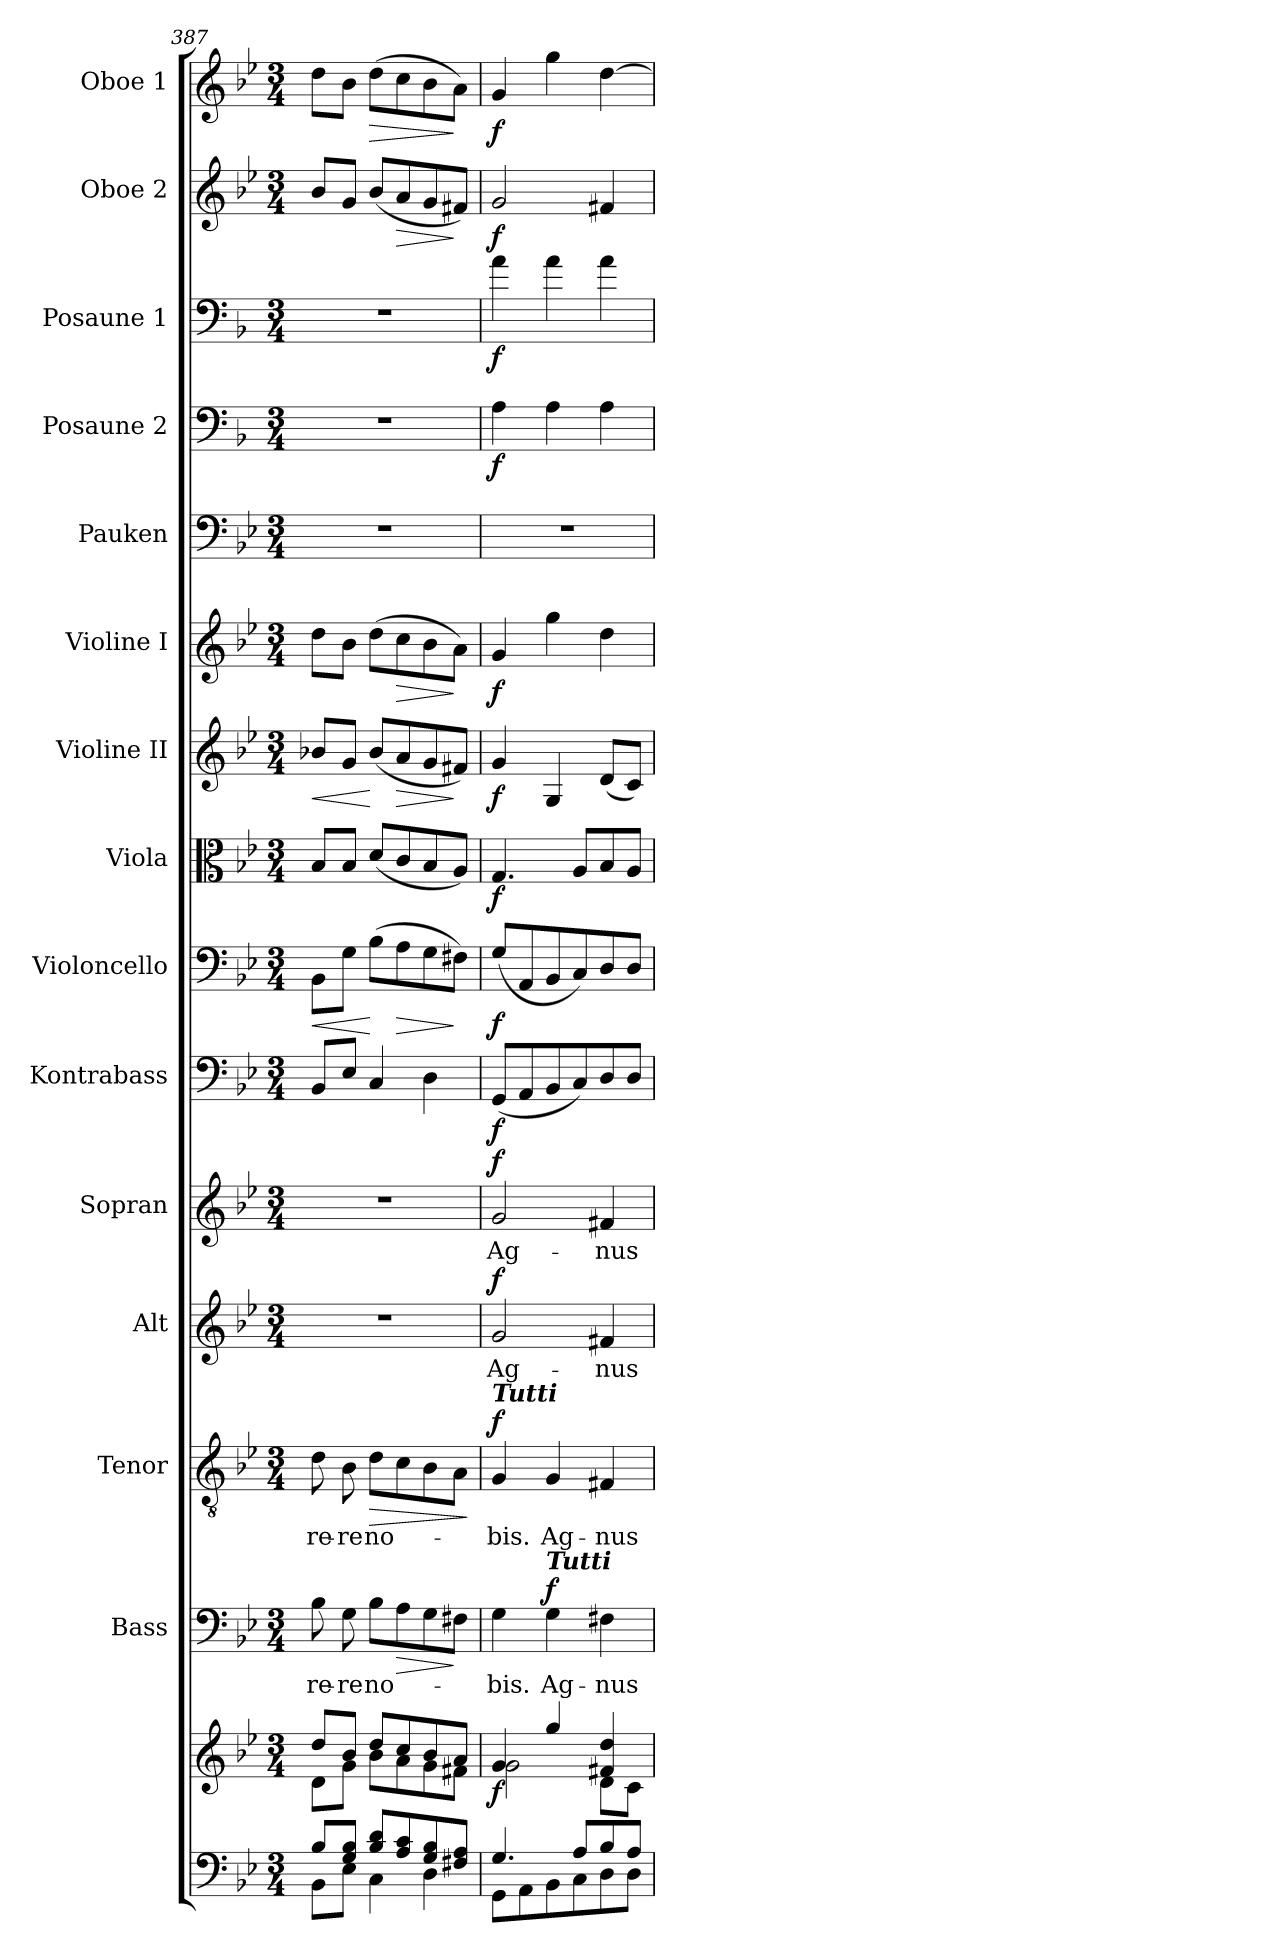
**kern	**kern	**dynam	**kern	**text	**dynam	**kern	**text	**dynam	**kern	**text	**dynam	**kern	**text	**dynam	**kern	**dynam	**kern	**dynam	**kern	**dynam	**kern	**dynam	**kern	**dynam	**kern	**kern	**dynam	**kern	**dynam	**kern	**dynam	**kern	**dynam
*part15	*part15	*part15	*part14	*part14	*part14	*part13	*part13	*part13	*part12	*part12	*part12	*part11	*part11	*part11	*part10	*part10	*part9	*part9	*part8	*part8	*part7	*part7	*part6	*part6	*part5	*part4	*part4	*part3	*part3	*part2	*part2	*part1	*part1
*staff16	*staff15	*staff15/16	*staff14	*staff14	*staff14	*staff13	*staff13	*staff13	*staff12	*staff12	*staff12	*staff11	*staff11	*staff11	*staff10	*staff10	*staff9	*staff9	*staff8	*staff8	*staff7	*staff7	*staff6	*staff6	*staff5	*staff4	*staff4	*staff3	*staff3	*staff2	*staff2	*staff1	*staff1
*	*	*	*I"Bass	*	*	*I"Tenor	*	*	*I"Alt	*	*	*I"Sopran	*	*	*I"Kontrabass	*	*I"Violoncello	*	*I"Viola	*	*I"Violine II	*	*I"Violine I	*	*I"Pauken	*I"Posaune 2	*	*I"Posaune 1	*	*I"Oboe 2	*	*I"Oboe 1	*
*	*	*	*I'B.	*	*	*I'T.	*	*	*I'A.	*	*	*I'S.	*	*	*I'Kb.	*	*I'Vc.	*	*I'Vla.	*	*I'Vl. II	*	*I'Vl. I	*	*I'Pk.	*I'Pos. 2	*	*I'Pos. 1	*	*I'Ob. 2	*	*I'Ob. 1	*
*clefF4	*clefG2	*	*clefF4	*	*	*clefGv2	*	*	*clefG2	*	*	*clefG2	*	*	*clefF4	*	*clefF4	*	*clefC3	*	*clefG2	*	*clefG2	*	*clefF4	*clefF4	*	*clefF4	*	*clefG2	*	*clefG2	*
*	*	*	*	*	*	*	*	*	*	*	*	*	*	*	*ITrd7c12	*	*	*	*	*	*	*	*	*	*	*ITrd4c7	*	*ITrd4c7	*	*	*	*	*
*k[b-e-]	*k[b-e-]	*	*k[b-e-]	*	*	*k[b-e-]	*	*	*k[b-e-]	*	*	*k[b-e-]	*	*	*k[b-e-]	*	*k[b-e-]	*	*k[b-e-]	*	*k[b-e-]	*	*k[b-e-]	*	*k[b-e-]	*k[b-e-]	*	*k[b-e-]	*	*k[b-e-]	*	*k[b-e-]	*
*B-:	*B-:	*	*B-:	*	*	*B-:	*	*	*B-:	*	*	*B-:	*	*	*B-:	*	*B-:	*	*B-:	*	*B-:	*	*B-:	*	*B-:	*B-:	*	*B-:	*	*B-:	*	*B-:	*
*M3/4	*M3/4	*	*M3/4	*	*	*M3/4	*	*	*M3/4	*	*	*M3/4	*	*	*M3/4	*	*M3/4	*	*M3/4	*	*M3/4	*	*M3/4	*	*M3/4	*M3/4	*	*M3/4	*	*M3/4	*	*M3/4	*
=387	=387	=387	=387	=387	=387	=387	=387	=387	=387	=387	=387	=387	=387	=387	=387	=387	=387	=387	=387	=387	=387	=387	=387	=387	=387	=387	=387	=387	=387	=387	=387	=387	=387
*^	*^	*	*	*	*	*	*	*	*	*	*	*	*	*	*	*	*	*	*	*	*	*	*	*	*	*	*	*	*	*	*	*	*
!	!	!	!	!	!	!LO:LY:b	!	!	!LO:LY:b	!	!	!	!	!	!	!	!	!	!	!LO:HP:b	!	!	!	!LO:HP:b	!	!	!	!	!	!	!	!	!	!	!
8B-/L	8BB-\L	8dd/L	8d\L	.	8B-\	-re-	.	8d\	-re-	.	2.r	.	.	2.r	.	.	8BBB-/L	.	8BB-\L	<	8B-/L	.	8b-X/L	<	8dd\L	.	2.r	2.r	.	2.r	.	8b-/L	.	8dd\L	.
!	!	!	!	!	!	!LO:LY:b	!	!	!LO:LY:b	!	!	!	!	!	!	!	!	!	!	!	!	!	!	!	!	!	!	!	!	!	!	!	!	!	!
8G/ 8B-/J	8E-\J	8b-/J	8g\J	.	8G\	-re	.	8B-\	-re	.	.	.	.	.	.	.	8EE-/J	.	8G\J	.	8B-/J	.	8g/J	.	8b-\J	.	.	.	.	.	.	8g/J	.	8b-\J	.
!	!	!	!	!	!	!LO:LY:b	!	!	!LO:LY:b	!LO:HP:b	!	!	!	!	!	!	!	!	!	!	!	!	!	!	!	!	!	!	!	!	!	!	!	!	!LO:HP:b
8B-/ 8d/L	4C\	8dd/L	8b-\L	.	8B-\L	no-	.	8d\L	no-	>	.	.	.	.	.	.	4CC/	.	(>8B-\L	[	(<8d/L	.	(<8b-/L	[	(>8dd\L	.	.	.	.	.	.	(<8b-/L	.	(>8dd\L	>
!	!	!	!	!	!	!	!LO:HP:b	!	!	!	!	!	!	!	!	!	!	!	!	!LO:HP:b	!	!	!	!LO:HP:b	!	!LO:HP:b	!	!	!	!	!	!	!LO:HP:b	!	!
8A/ 8c/	.	8cc/	8a\	.	8A\	.	>	8c\	.	.	.	.	.	.	.	.	.	.	8A\	>	8c/	.	8a/	>	8cc\	>	.	.	.	.	.	8a/	>	8cc\	.
8G/ 8B-/	4D\	8b-/	8g\	.	8G\	.	.	8B-\	.	.	.	.	.	.	.	.	4DD\	.	8G\	.	8B-/	.	8g/	.	8b-\	.	.	.	.	.	.	8g/	.	8b-\	.
8F#X/ 8A/J	.	8a/J	8f#X\J	.	8F#X\J	.	]	8A\J	.	.	.	.	.	.	.	.	.	.	8F#X\J)	]	8A/J)	.	8f#X/J)	]	8a\J)	]	.	.	.	.	.	8f#X/J)	]	8a\J)	]
*v	*v	*	*	*	*	*	*	*	*	*	*	*	*	*	*	*	*	*	*	*	*	*	*	*	*	*	*	*	*	*	*	*	*	*	*
*	*v	*v	*	*	*	*	*	*	*	*	*	*	*	*	*	*	*	*	*	*	*	*	*	*	*	*	*	*	*	*	*	*	*	*
.	.	.	.	.	.	.	.	]	.	.	.	.	.	.	.	.	.	.	.	.	.	.	.	.	.	.	.	.	.	.	.	.	.
=388	=388	=388	=388	=388	=388	=388	=388	=388	=388	=388	=388	=388	=388	=388	=388	=388	=388	=388	=388	=388	=388	=388	=388	=388	=388	=388	=388	=388	=388	=388	=388	=388	=388
*^	*^	*	*	*	*	*	*	*	*	*	*	*	*	*	*	*	*	*	*	*	*	*	*	*	*	*	*	*	*	*	*	*	*
!	!	!	!	!	!	!	!	!LO:TX:a:Bi:t=Tutti	!	!	!	!	!	!	!	!	!	!	!	!	!	!	!	!	!	!	!	!	!	!	!	!	!	!	!
!	!	!	!	!LO:DY:b	!	!LO:LY:b	!	!	!LO:LY:b	!LO:DY:a	!	!LO:LY:b	!LO:DY:a	!	!LO:LY:b	!LO:DY:a	!	!LO:DY:b	!	!LO:DY:b	!	!LO:DY:b	!	!LO:DY:b	!	!LO:DY:b	!	!	!LO:DY:b	!	!LO:DY:b	!	!LO:DY:b	!	!LO:DY:b
4.G/	8GG\L	4g/	2g\	f	4G\	-bis.	.	4G/	-bis.	f	2g/	Ag-	f	2g/	Ag-	f	(<8GGG/L	f	(<8G/L	f	4.G/	f	4g/	f	4g/	f	2.r	4D\	f	4d\	f	2g/	f	4g/	f
.	8AA\	.	.	.	.	.	.	.	.	.	.	.	.	.	.	.	8AAA/	.	8AA/	.	.	.	.	.	.	.	.	.	.	.	.	.	.	.	.
!	!	!	!	!	!LO:TX:a:Bi:t=Tutti	!	!	!	!	!	!	!	!	!	!	!	!	!	!	!	!	!	!	!	!	!	!	!	!	!	!	!	!	!	!
!	!	!	!	!	!	!LO:LY:b	!LO:DY:a	!	!LO:LY:b	!	!	!	!	!	!	!	!	!	!	!	!	!	!	!	!	!	!	!	!	!	!	!	!	!	!
.	8BB-\	4gg/	.	.	4G\	Ag-	f	4G/	Ag-	.	.	.	.	.	.	.	8BBB-/	.	8BB-/	.	.	.	4G/	.	4gg\	.	.	4D\	.	4d\	.	.	.	4gg\	.
8A/L	8C\	.	.	.	.	.	.	.	.	.	.	.	.	.	.	.	8CC/)	.	8C/)	.	8A/L	.	.	.	.	.	.	.	.	.	.	.	.	.	.
!	!	!	!	!	!	!LO:LY:b	!	!	!LO:LY:b	!	!	!LO:LY:b	!	!	!LO:LY:b	!	!	!	!	!	!	!	!	!	!	!	!	!	!	!	!	!	!	!	!
8B-/	8D\	4f#X/ 4dd/	8d\L	.	4F#X\	-nus	.	4F#X/	-nus	.	4f#X/	-nus	.	4f#X/	-nus	.	8DD/	.	8D/	.	8B-/	.	(<8d/L	.	4dd\	.	.	4D\	.	4d\	.	4f#X/	.	[4dd\	.
8A/J	8D\J	.	8c\J	.	.	.	.	.	.	.	.	.	.	.	.	.	8DD/J	.	8D/J	.	8A/J	.	8c/J)	.	.	.	.	.	.	.	.	.	.	.	.
*v	*v	*	*	*	*	*	*	*	*	*	*	*	*	*	*	*	*	*	*	*	*	*	*	*	*	*	*	*	*	*	*	*	*	*	*
*	*v	*v	*	*	*	*	*	*	*	*	*	*	*	*	*	*	*	*	*	*	*	*	*	*	*	*	*	*	*	*	*	*	*	*
=	=	=	=	=	=	=	=	=	=	=	=	=	=	=	=	=	=	=	=	=	=	=	=	=	=	=	=	=	=	=	=	=	=
*-	*-	*-	*-	*-	*-	*-	*-	*-	*-	*-	*-	*-	*-	*-	*-	*-	*-	*-	*-	*-	*-	*-	*-	*-	*-	*-	*-	*-	*-	*-	*-	*-	*-
